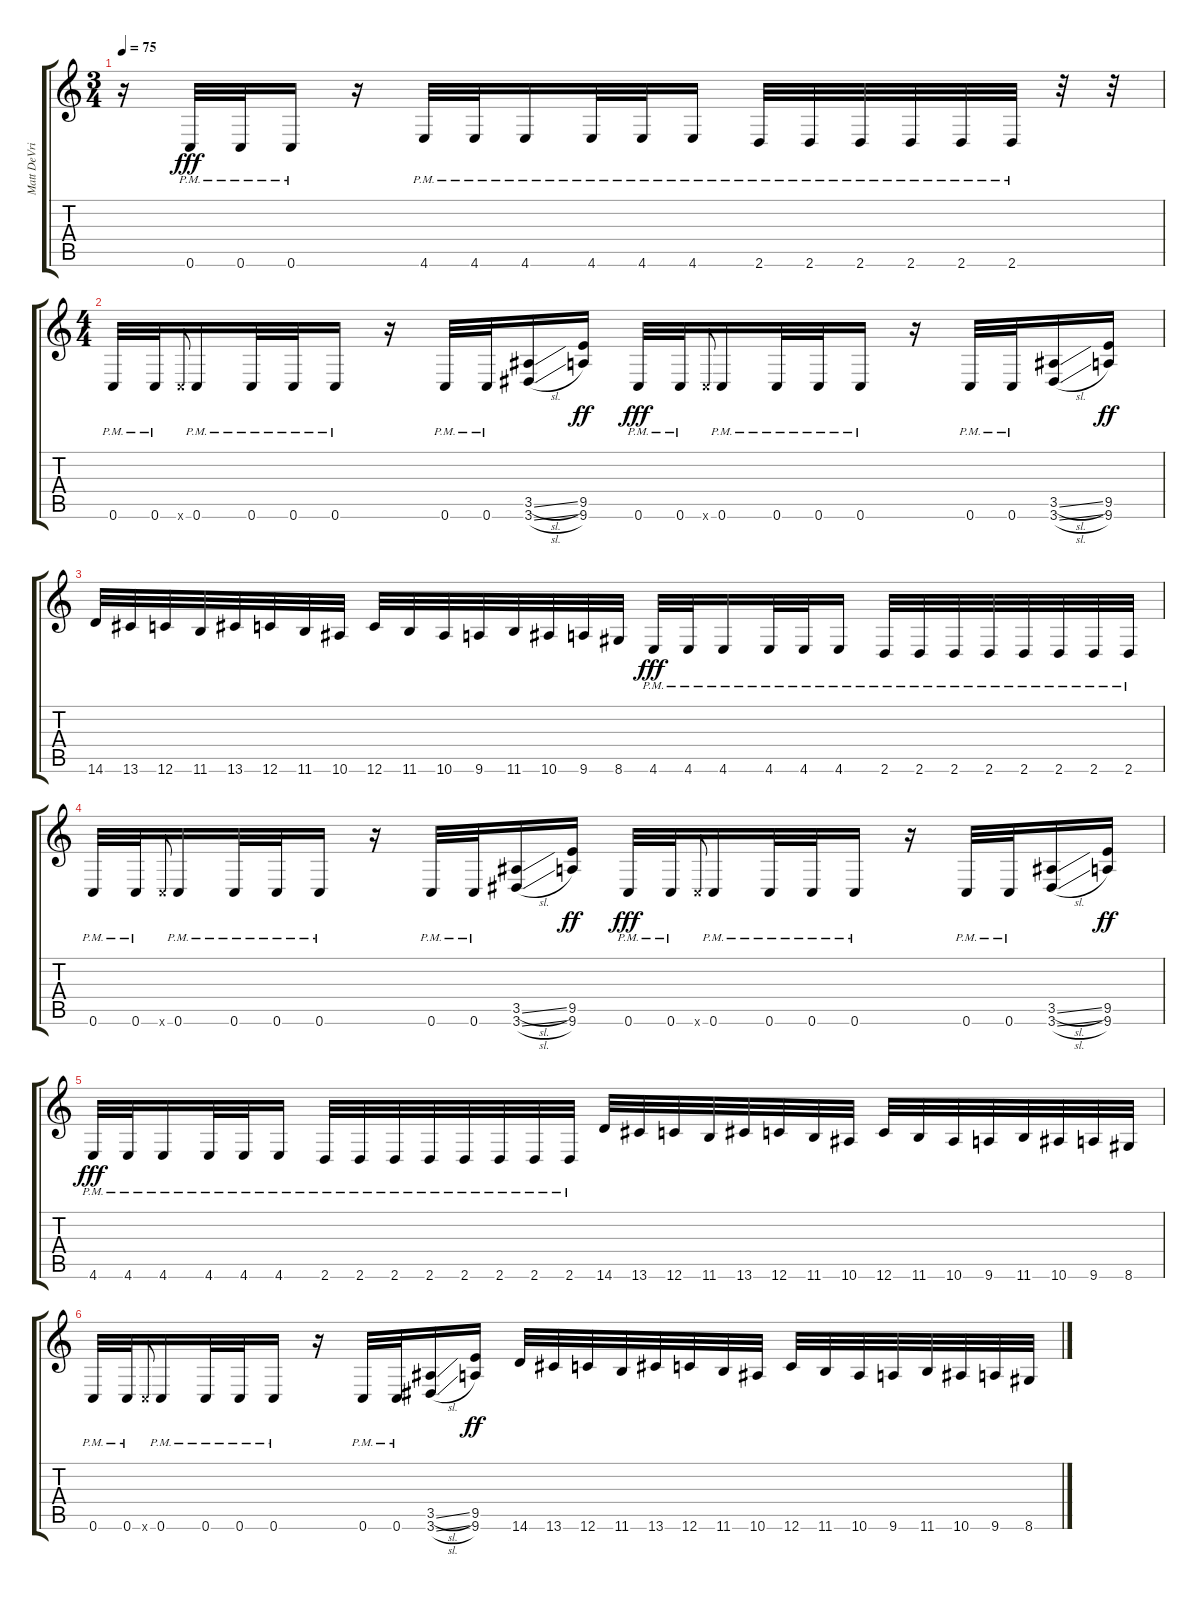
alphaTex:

\track ("Matt DeVries" "Matt DeVri") {instrument distortionguitar}
\staff {score tabs}
\tuning (D4 A3 F3 C3 G2 C2) {hide}
\ts (3 4)
\tempo 75
\clef g2
\ks c
r.16{dy ff} 0.6{pm}.32{dy fff} 0.6{pm}.32 0.6{pm}.16 r.16 4.6{pm}.32 4.6{pm}.32 4.6{pm}.16 4.6{pm}.32 4.6{pm}.32 4.6{pm}.16 2.6{pm}.32 2.6{pm}.32 2.6{pm}.32 2.6{pm}.32 2.6{pm}.32 2.6{pm}.32 r.32 r.32 |
\ts (4 4)
0.6{pm}.32 0.6{pm}.32 0.6{x}.8{gr onbeat} 0.6{pm}.16 0.6{pm}.32 0.6{pm}.32 0.6{pm}.16 r.16 0.6{pm}.32 0.6{pm}.32 (3.5{sl} 3.6{sl}).16 (9.5 9.6).16{dy ff} 0.6{pm}.32{dy fff} 0.6{pm}.32 0.6{x}.8{gr onbeat} 0.6{pm}.16 0.6{pm}.32 0.6{pm}.32 0.6{pm}.16 r.16 0.6{pm}.32 0.6{pm}.32 (3.5{sl} 3.6{sl}).16 (9.5 9.6).16{dy ff} |
14.6.32 13.6.32 12.6.32 11.6.32 13.6.32 12.6.32 11.6.32 10.6.32 12.6.32 11.6.32 10.6.32 9.6.32 11.6.32 10.6.32 9.6.32 8.6.32 4.6{pm}.32{dy fff} 4.6{pm}.32 4.6{pm}.16 4.6{pm}.32 4.6{pm}.32 4.6{pm}.16 2.6{pm}.32 2.6{pm}.32 2.6{pm}.32 2.6{pm}.32 2.6{pm}.32 2.6{pm}.32 2.6{pm}.32 2.6{pm}.32 |
0.6{pm}.32 0.6{pm}.32 0.6{x}.8{gr onbeat} 0.6{pm}.16 0.6{pm}.32 0.6{pm}.32 0.6{pm}.16 r.16 0.6{pm}.32 0.6{pm}.32 (3.5{sl} 3.6{sl}).16 (9.5 9.6).16{dy ff} 0.6{pm}.32{dy fff} 0.6{pm}.32 0.6{x}.8{gr onbeat} 0.6{pm}.16 0.6{pm}.32 0.6{pm}.32 0.6{pm}.16 r.16 0.6{pm}.32 0.6{pm}.32 (3.5{sl} 3.6{sl}).16 (9.5 9.6).16{dy ff} |
4.6{pm}.32{dy fff} 4.6{pm}.32 4.6{pm}.16 4.6{pm}.32 4.6{pm}.32 4.6{pm}.16 2.6{pm}.32 2.6{pm}.32 2.6{pm}.32 2.6{pm}.32 2.6{pm}.32 2.6{pm}.32 2.6{pm}.32 2.6{pm}.32 14.6.32 13.6.32 12.6.32 11.6.32 13.6.32 12.6.32 11.6.32 10.6.32 12.6.32 11.6.32 10.6.32 9.6.32 11.6.32 10.6.32 9.6.32 8.6.32 |
0.6{pm}.32 0.6{pm}.32 0.6{x}.8{gr onbeat} 0.6{pm}.16 0.6{pm}.32 0.6{pm}.32 0.6{pm}.16 r.16 0.6{pm}.32 0.6{pm}.32 (3.5{sl} 3.6{sl}).16 (9.5 9.6).16{dy ff} 14.6.32 13.6.32 12.6.32 11.6.32 13.6.32 12.6.32 11.6.32 10.6.32 12.6.32 11.6.32 10.6.32 9.6.32 11.6.32 10.6.32 9.6.32 8.6.32
